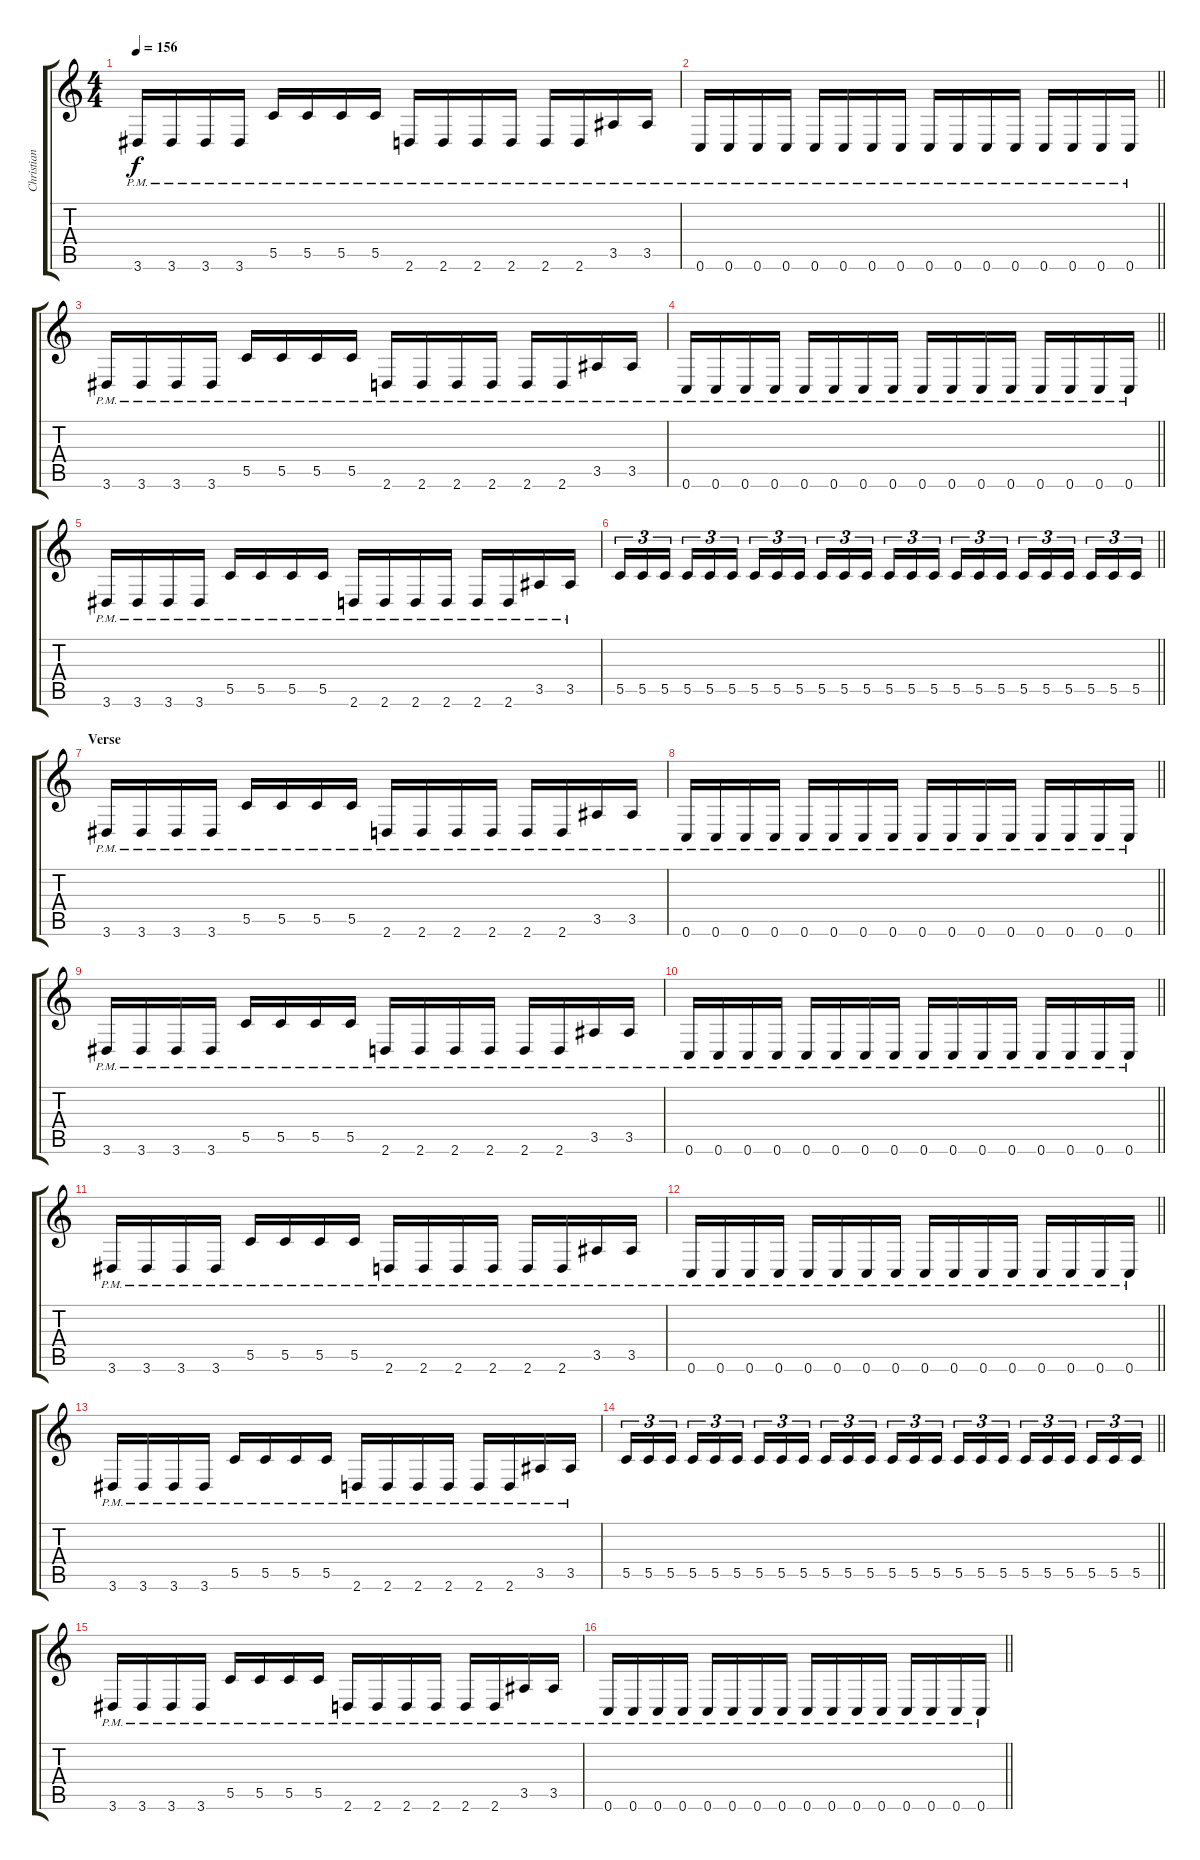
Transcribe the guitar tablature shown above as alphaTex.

\track ("Christian Andreu" "Christian ") {instrument distortionguitar}
\staff {score tabs}
\tuning (D4 A3 F3 C3 G2 C2) {hide}
\ts (4 4)
\tempo 156
\clef g2
\ks c
3.6{pm}.16{dy f} 3.6{pm}.16 3.6{pm}.16 3.6{pm}.16 5.5{pm}.16 5.5{pm}.16 5.5{pm}.16 5.5{pm}.16 2.6{pm}.16 2.6{pm}.16 2.6{pm}.16 2.6{pm}.16 2.6{pm}.16 2.6{pm}.16 3.5{pm}.16 3.5{pm}.16 |
\barLineRight lightlight
0.6{pm}.16 0.6{pm}.16 0.6{pm}.16 0.6{pm}.16 0.6{pm}.16 0.6{pm}.16 0.6{pm}.16 0.6{pm}.16 0.6{pm}.16 0.6{pm}.16 0.6{pm}.16 0.6{pm}.16 0.6{pm}.16 0.6{pm}.16 0.6{pm}.16 0.6{pm}.16 |
3.6{pm}.16 3.6{pm}.16 3.6{pm}.16 3.6{pm}.16 5.5{pm}.16 5.5{pm}.16 5.5{pm}.16 5.5{pm}.16 2.6{pm}.16 2.6{pm}.16 2.6{pm}.16 2.6{pm}.16 2.6{pm}.16 2.6{pm}.16 3.5{pm}.16 3.5{pm}.16 |
\barLineRight lightlight
0.6{pm}.16 0.6{pm}.16 0.6{pm}.16 0.6{pm}.16 0.6{pm}.16 0.6{pm}.16 0.6{pm}.16 0.6{pm}.16 0.6{pm}.16 0.6{pm}.16 0.6{pm}.16 0.6{pm}.16 0.6{pm}.16 0.6{pm}.16 0.6{pm}.16 0.6{pm}.16 |
3.6{pm}.16 3.6{pm}.16 3.6{pm}.16 3.6{pm}.16 5.5{pm}.16 5.5{pm}.16 5.5{pm}.16 5.5{pm}.16 2.6{pm}.16 2.6{pm}.16 2.6{pm}.16 2.6{pm}.16 2.6{pm}.16 2.6{pm}.16 3.5{pm}.16 3.5{pm}.16 |
\barLineRight lightlight
5.5.16{tu (3 2)} 5.5.16{tu (3 2)} 5.5.16{tu (3 2) beam splitsecondary} 5.5.16{tu (3 2)} 5.5.16{tu (3 2)} 5.5.16{tu (3 2)} 5.5.16{tu (3 2)} 5.5.16{tu (3 2)} 5.5.16{tu (3 2) beam splitsecondary} 5.5.16{tu (3 2)} 5.5.16{tu (3 2)} 5.5.16{tu (3 2)} 5.5.16{tu (3 2)} 5.5.16{tu (3 2)} 5.5.16{tu (3 2) beam splitsecondary} 5.5.16{tu (3 2)} 5.5.16{tu (3 2)} 5.5.16{tu (3 2)} 5.5.16{tu (3 2)} 5.5.16{tu (3 2)} 5.5.16{tu (3 2) beam splitsecondary} 5.5.16{tu (3 2)} 5.5.16{tu (3 2)} 5.5.16{tu (3 2)} |
\section ("" "Verse")
3.6{pm}.16 3.6{pm}.16 3.6{pm}.16 3.6{pm}.16 5.5{pm}.16 5.5{pm}.16 5.5{pm}.16 5.5{pm}.16 2.6{pm}.16 2.6{pm}.16 2.6{pm}.16 2.6{pm}.16 2.6{pm}.16 2.6{pm}.16 3.5{pm}.16 3.5{pm}.16 |
\barLineRight lightlight
0.6{pm}.16 0.6{pm}.16 0.6{pm}.16 0.6{pm}.16 0.6{pm}.16 0.6{pm}.16 0.6{pm}.16 0.6{pm}.16 0.6{pm}.16 0.6{pm}.16 0.6{pm}.16 0.6{pm}.16 0.6{pm}.16 0.6{pm}.16 0.6{pm}.16 0.6{pm}.16 |
3.6{pm}.16 3.6{pm}.16 3.6{pm}.16 3.6{pm}.16 5.5{pm}.16 5.5{pm}.16 5.5{pm}.16 5.5{pm}.16 2.6{pm}.16 2.6{pm}.16 2.6{pm}.16 2.6{pm}.16 2.6{pm}.16 2.6{pm}.16 3.5{pm}.16 3.5{pm}.16 |
\barLineRight lightlight
0.6{pm}.16 0.6{pm}.16 0.6{pm}.16 0.6{pm}.16 0.6{pm}.16 0.6{pm}.16 0.6{pm}.16 0.6{pm}.16 0.6{pm}.16 0.6{pm}.16 0.6{pm}.16 0.6{pm}.16 0.6{pm}.16 0.6{pm}.16 0.6{pm}.16 0.6{pm}.16 |
3.6{pm}.16 3.6{pm}.16 3.6{pm}.16 3.6{pm}.16 5.5{pm}.16 5.5{pm}.16 5.5{pm}.16 5.5{pm}.16 2.6{pm}.16 2.6{pm}.16 2.6{pm}.16 2.6{pm}.16 2.6{pm}.16 2.6{pm}.16 3.5{pm}.16 3.5{pm}.16 |
\barLineRight lightlight
0.6{pm}.16 0.6{pm}.16 0.6{pm}.16 0.6{pm}.16 0.6{pm}.16 0.6{pm}.16 0.6{pm}.16 0.6{pm}.16 0.6{pm}.16 0.6{pm}.16 0.6{pm}.16 0.6{pm}.16 0.6{pm}.16 0.6{pm}.16 0.6{pm}.16 0.6{pm}.16 |
3.6{pm}.16 3.6{pm}.16 3.6{pm}.16 3.6{pm}.16 5.5{pm}.16 5.5{pm}.16 5.5{pm}.16 5.5{pm}.16 2.6{pm}.16 2.6{pm}.16 2.6{pm}.16 2.6{pm}.16 2.6{pm}.16 2.6{pm}.16 3.5{pm}.16 3.5{pm}.16 |
\barLineRight lightlight
5.5.16{tu (3 2)} 5.5.16{tu (3 2)} 5.5.16{tu (3 2) beam splitsecondary} 5.5.16{tu (3 2)} 5.5.16{tu (3 2)} 5.5.16{tu (3 2)} 5.5.16{tu (3 2)} 5.5.16{tu (3 2)} 5.5.16{tu (3 2) beam splitsecondary} 5.5.16{tu (3 2)} 5.5.16{tu (3 2)} 5.5.16{tu (3 2)} 5.5.16{tu (3 2)} 5.5.16{tu (3 2)} 5.5.16{tu (3 2) beam splitsecondary} 5.5.16{tu (3 2)} 5.5.16{tu (3 2)} 5.5.16{tu (3 2)} 5.5.16{tu (3 2)} 5.5.16{tu (3 2)} 5.5.16{tu (3 2) beam splitsecondary} 5.5.16{tu (3 2)} 5.5.16{tu (3 2)} 5.5.16{tu (3 2)} |
\section ("" "")
3.6{pm}.16 3.6{pm}.16 3.6{pm}.16 3.6{pm}.16 5.5{pm}.16 5.5{pm}.16 5.5{pm}.16 5.5{pm}.16 2.6{pm}.16 2.6{pm}.16 2.6{pm}.16 2.6{pm}.16 2.6{pm}.16 2.6{pm}.16 3.5{pm}.16 3.5{pm}.16 |
\barLineRight lightlight
0.6{pm}.16 0.6{pm}.16 0.6{pm}.16 0.6{pm}.16 0.6{pm}.16 0.6{pm}.16 0.6{pm}.16 0.6{pm}.16 0.6{pm}.16 0.6{pm}.16 0.6{pm}.16 0.6{pm}.16 0.6{pm}.16 0.6{pm}.16 0.6{pm}.16 0.6{pm}.16
